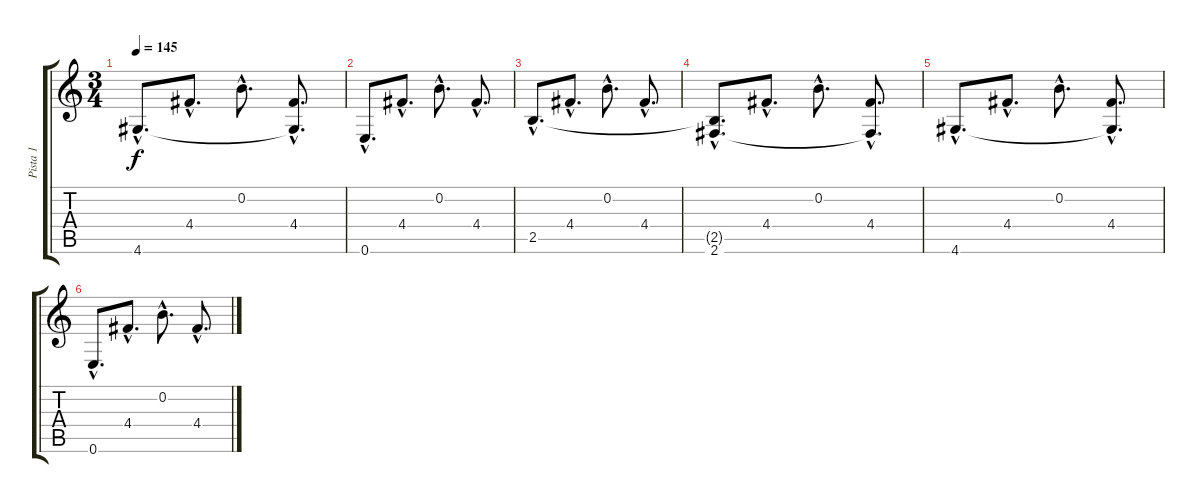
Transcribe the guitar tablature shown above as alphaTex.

\track ("Pista 1" "Pista 1") {instrument acousticguitarsteel}
\staff {score tabs}
\tuning (E4 B3 G3 D3 A2 E2) {hide}
\ts (3 4)
\tempo 145
\clef g2
\ks c
4.6{hac}.8{d dy f} 4.4{hac}.8{d} 0.2{hac}.8{d} (4.4{hac} 4.6{hac t}).8{d} |
0.6{hac}.8{d} 4.4{hac}.8{d} 0.2{hac}.8{d} 4.4{hac}.8{d} |
2.5{hac}.8{d} 4.4{hac}.8{d} 0.2{hac}.8{d} 4.4{hac}.8{d} |
(2.5{hac t} 2.6{hac}).8{d} 4.4{hac}.8{d} 0.2{hac}.8{d} (4.4{hac} 2.6{hac t}).8{d} |
4.6{hac}.8{d} 4.4{hac}.8{d} 0.2{hac}.8{d} (4.4{hac} 4.6{hac t}).8{d} |
0.6{hac}.8{d} 4.4{hac}.8{d} 0.2{hac}.8{d} 4.4{hac}.8{d}
